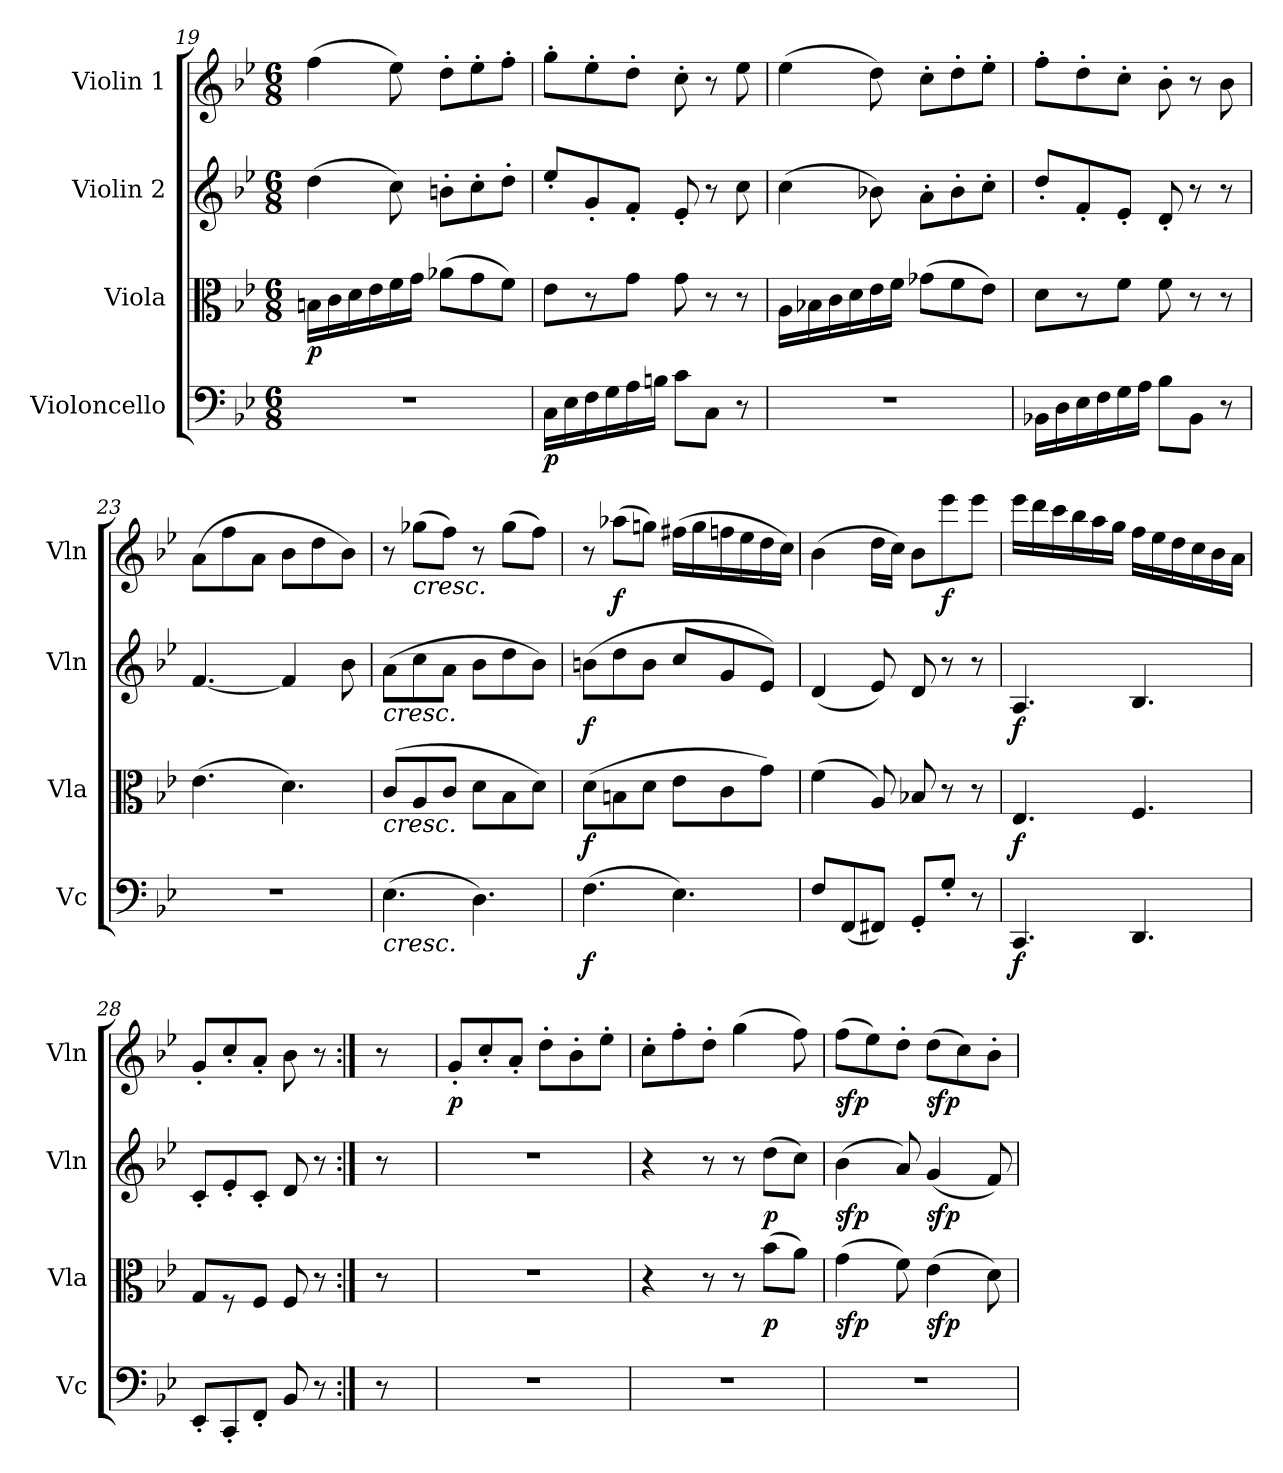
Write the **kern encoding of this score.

**kern	**dynam	**kern	**dynam	**kern	**dynam	**kern	**dynam
*part4	*part4	*part3	*part3	*part2	*part2	*part1	*part1
*staff4	*staff4	*staff3	*staff3	*staff2	*staff2	*staff1	*staff1
*I"Violoncello	*	*I"Viola	*	*I"Violin 2	*	*I"Violin 1	*
*I'Vc	*	*I'Vla	*	*I'Vln	*	*I'Vln	*
*clefF4	*	*clefC3	*	*clefG2	*	*clefG2	*
*k[b-e-]	*	*k[b-e-]	*	*k[b-e-]	*	*k[b-e-]	*
*M6/8	*	*M6/8	*	*M6/8	*	*M6/8	*
=19	=19	=19	=19	=19	=19	=19	=19
!	!	!	!LO:DY:b	!	!	!	!
2.r	.	16Bn\LL	p	(4dd\	.	(4ff\	.
.	.	16c\	.	.	.	.	.
.	.	16d\	.	.	.	.	.
.	.	16e-\	.	.	.	.	.
.	.	16f\	.	8cc\)	.	8ee-\)	.
.	.	16g\JJ	.	.	.	.	.
.	.	(8a-X\L	.	8bn'\L	.	8dd'\L	.
.	.	8g\	.	8cc'\	.	8ee-'\	.
.	.	8f\J)	.	8dd'\J	.	8ff'\J	.
=20	=20	=20	=20	=20	=20	=20	=20
!	!LO:DY:b	!	!	!	!	!	!
16C\LL	p	8e-\L	.	8ee-'/L	.	8gg'\L	.
16E-\	.	.	.	.	.	.	.
16F\	.	8r	.	8g'/	.	8ee-'\	.
16G\	.	.	.	.	.	.	.
16A\	.	8g\J	.	8f'/J	.	8dd'\J	.
16Bn\JJ	.	.	.	.	.	.	.
8c\L	.	8g\	.	8e-'/	.	8cc'\	.
8C\J	.	8r	.	8r	.	8r	.
8r	.	8r	.	8cc\	.	8ee-\	.
!!LO:LB:g=z
=21	=21	=21	=21	=21	=21	=21	=21
2.r	.	16A\LL	.	(4cc\	.	(4ee-\	.
.	.	16B-X\	.	.	.	.	.
.	.	16c\	.	.	.	.	.
.	.	16d\	.	.	.	.	.
.	.	16e-\	.	8b-X\)	.	8dd\)	.
.	.	16f\JJ	.	.	.	.	.
.	.	(8g-X\L	.	8a'\L	.	8cc'\L	.
.	.	8f\	.	8b-'\	.	8dd'\	.
.	.	8e-\J)	.	8cc'\J	.	8ee-'\J	.
=22	=22	=22	=22	=22	=22	=22	=22
16BB-X\LL	.	8d\L	.	8dd'/L	.	8ff'\L	.
16D\	.	.	.	.	.	.	.
16E-\	.	8r	.	8f'/	.	8dd'\	.
16F\	.	.	.	.	.	.	.
16G\	.	8f\J	.	8e-'/J	.	8cc'\J	.
16A\JJ	.	.	.	.	.	.	.
8B-\L	.	8f\	.	8d'/	.	8b-'\	.
8BB-\J	.	8r	.	8r	.	8r	.
8r	.	8r	.	8r	.	8b-\	.
!!LO:PB:g=z
=23	=23	=23	=23	=23	=23	=23	=23
2.r	.	(4.e-\	.	[4.f/	.	(8a\L	.
.	.	.	.	.	.	8ff\	.
.	.	.	.	.	.	8a\J	.
.	.	4.d\)	.	4f/]	.	8b-\L	.
.	.	.	.	.	.	8dd\	.
.	.	.	.	8b-\	.	8b-\J)	.
=24	=24	=24	=24	=24	=24	=24	=24
!	!	!	!	!LO:TX:b:i:t=cresc.	!	!	!
!	!	!LO:TX:b:i:t=cresc.	!	!	!	!	!
!LO:TX:b:i:t=cresc.	!	!	!	!	!	!	!
(4.E-\	.	(8c/L	.	(8a\L	.	8r	.
!	!	!	!	!	!	!LO:TX:b:i:t=cresc.	!
.	.	8A/	.	8cc\	.	(8gg-X\L	.
.	.	8c/J	.	8a\J	.	8ff\J)	.
4.D\)	.	8d\L	.	8b-\L	.	8r	.
.	.	8B-\	.	8dd\	.	(8gg-\L	.
.	.	8d\J)	.	8b-\J)	.	8ff\J)	.
=25	=25	=25	=25	=25	=25	=25	=25
!	!LO:DY:b	!	!LO:DY:b	!	!LO:DY:b	!	!
(4.F\	f	(8d\L	f	(8bn\L	f	8r	.
!	!	!	!	!	!	!	!LO:DY:b
.	.	8Bn\	.	8dd\	.	(8aa-X\L	f
.	.	8d\J	.	8b\J	.	8ggn\J)	.
4.E-\)	.	8e-\L	.	8cc/L	.	(16ff#X\LL	.
.	.	.	.	.	.	16gg\	.
.	.	8c\	.	8g/	.	16ffn\	.
.	.	.	.	.	.	16ee-\	.
.	.	8g\J)	.	8e-/J)	.	16dd\	.
.	.	.	.	.	.	16cc\JJ)	.
=26	=26	=26	=26	=26	=26	=26	=26
8F/L	.	(4f\	.	(4d/	.	(4b-\	.
(8FF/	.	.	.	.	.	.	.
8FF#X/J)	.	8A/)	.	8e-/)	.	16dd\LL	.
.	.	.	.	.	.	16cc\JJ)	.
8GG'/L	.	8B-X/	.	8d/	.	8b-\L	.
!	!	!	!	!	!	!	!LO:DY:b
8G'/J	.	8r	.	8r	.	8eee-\	f
8r	.	8r	.	8r	.	8eee-\J	.
=27	=27	=27	=27	=27	=27	=27	=27
!	!LO:DY:b	!	!LO:DY:b	!	!LO:DY:b	!	!
4.CC/	f	4.E-/	f	4.A/	f	16eee-\LL	.
.	.	.	.	.	.	16ddd\	.
.	.	.	.	.	.	16ccc\	.
.	.	.	.	.	.	16bb-\	.
.	.	.	.	.	.	16aa\	.
.	.	.	.	.	.	16gg\JJ	.
4.DD/	.	4.F/	.	4.B-/	.	16ff\LL	.
.	.	.	.	.	.	16ee-\	.
.	.	.	.	.	.	16dd\	.
.	.	.	.	.	.	16cc\	.
.	.	.	.	.	.	16b-\	.
.	.	.	.	.	.	16a\JJ	.
!!LO:LB:g=z
=28	=28	=28	=28	=28	=28	=28	=28
8EE-'/L	.	8G/L	.	8c'/L	.	8g'/L	.
8CC'/	.	8r	.	8e-'/	.	8cc'/	.
8FF'/J	.	8F/J	.	8c'/J	.	8a'/J	.
8BB-/	.	8F/	.	8d/	.	8b-\	.
8r	.	8r	.	8r	.	8r	.
=28X2:|!	=28X2:|!	=28X2:|!	=28X2:|!	=28X2:|!	=28X2:|!	=28X2:|!	=28X2:|!
8r	.	8r	.	8r	.	8r	.
=29	=29	=29	=29	=29	=29	=29	=29
!	!	!	!	!	!	!	!LO:DY:b
2.r	.	2.r	.	2.r	.	8g'/L	p
.	.	.	.	.	.	8cc'/	.
.	.	.	.	.	.	8a'/J	.
.	.	.	.	.	.	8dd'\L	.
.	.	.	.	.	.	8b-'\	.
.	.	.	.	.	.	8ee-'\J	.
!!LO:PB:g=z
=30	=30	=30	=30	=30	=30	=30	=30
2.r	.	4r	.	4r	.	8cc'\L	.
.	.	.	.	.	.	8ff'\	.
.	.	8r	.	8r	.	8dd'\J	.
.	.	8r	.	8r	.	(4gg\	.
!	!	!	!LO:DY:b	!	!LO:DY:b	!	!
.	.	(8b-\L	p	(8dd\L	p	.	.
.	.	8a\J)	.	8cc\J)	.	8ff\)	.
=31	=31	=31	=31	=31	=31	=31	=31
!	!	!	!LO:DY:b	!	!LO:DY:b	!	!LO:DY:b
2.r	.	(4g\	sfp	(4b-\	sfp	(8ff\L	sfp
.	.	.	.	.	.	8ee-\)	.
.	.	8f\)	.	8a/)	.	8dd'\J	.
!	!	!	!LO:DY:b	!	!LO:DY:b	!	!LO:DY:b
.	.	(4e-\	sfp	(4g/	sfp	(8dd\L	sfp
.	.	.	.	.	.	8cc\)	.
.	.	8d\)	.	8f/)	.	8b-'\J	.
=	=	=	=	=	=	=	=
*-	*-	*-	*-	*-	*-	*-	*-
